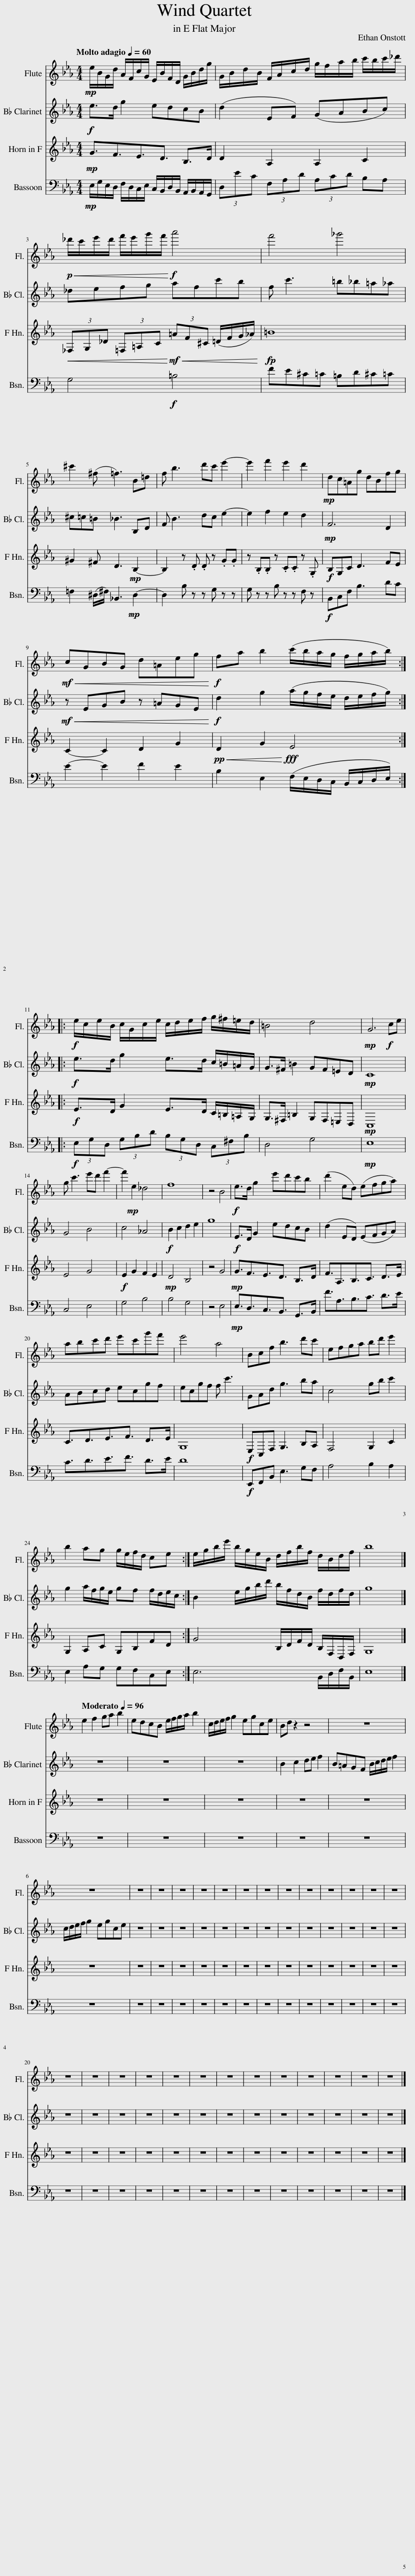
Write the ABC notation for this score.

X:1
%%score 1 2 3 4
L:1/8
Q:1/4=60
M:4/4
I:linebreak $
K:Eb
V:1 treble
V:2 treble transpose=-2
V:3 treble transpose=-7
V:4 bass
V:1
!mp! e/B/G/d/ A/F/c/G/ E/B/F/D/ G/B/d/g/ | G/B/d/B/ F/A/c/d/ g/f/a/b/ c'/b/c'/_d'/ |$!p!!<(! _d'/c'/e'/d'/ f'/e'/g'/f'/!<)!!f! a'4 | f'4 _g'4 |$ ^c'2 (^f =f3) B=d | %5
 f b3 d'c' e'2- | e'2 f'2 e'2 d'2 |!mp! dc=Ag dBfg |$!mf!!<(! cGBG d=Aeg!<)! |!f! fa b2 (c'/b/a/g/ f/g/a/b/) ::$ %10
!f! e/c/e/B/ c/G/c/e/ c/d/e/f/ g/^f/=e/d/ | =B4 d4 |!mp! G6!f! ce |$ g c'3 e'd' f'2- | f'2!mp! e2 _d4 | %15
 f8 | z4 B4 |!f! e>d g2 e'd'c'b |$ (d'2 ed) (efga) | abc'd' e'c'g'f' | %20
 e'4 a4 | Bcf b3 d'c' |$ efga bd' e'2 | b2 ag g/e/f/d/ ce :|$ e/g/b/e'/ b/g/e/B/ d/f/b/f/ d/B/d/f/ | %25
 b8 |]$[Q:1/4=96] e2 f2 ga b2 | edcB e/f/g/a/ b2 | c/d/e/f/ g2 egce | Bd z2 z4 | %30
 z8 |$ z8 | z8 | z8 | z8 | %35
 z8 | z8 | z8 | z8 | z8 | %40
 z8 | z8 | z8 | z8 | z8 |$ %45
 z8 | z8 | z8 | z8 | z8 | %50
 z8 | z8 | z8 | z8 | z8 | %55
 z8 | z8 | z8 |] %58
V:2
!f! f>=e =a2 fedc | (=e2 FG) (=ABcd) |$ efg=a bgd'c' | g d'3 ^c'=c'=b_b |$ ^d=d^c =c3 C=E | %5
 G c3 =ed f2- | f2 g2 f2 =e2 |!mp! G6 =E2 |$!mf!!<(! z F=Ac z =BAF!<)! |!f! =e2 =a2 (b/a/g/f/ e/f/g/a/) ::$ %10
!f! f>=e =a2 f>e d/^c/=B/=A/ | =A>^G ^c2 AG^F=E |!mp! D8 |$ =A4 c4 | d4 _B4 | %15
!f! c2 d2 =e2 f2 | =a8 |!f! F>=E =A2 f=edc |$ (=e2 F=E) (FG=AB) | Bcd=e fd=ag | %20
 fd=ag g d'3 | =AB=e =a3 c'b |$ d4 =ac' d'2 | =a2 b/g/a/f/ ag g/=e/f/d/ :|$ c2 f/=a/c'/=e'/ c'/g/=e/c/ g/e/g/e/ | %25
 =a8 |]$ z8 | z8 | z8 | c2 d2 =ef g2 | %30
 c=B=AG c/d/=e/f/ g2 |$ d/=e/f/g/ =a2 fadf | z8 | z8 | z8 | %35
 z8 | z8 | z8 | z8 | z8 | %40
 z8 | z8 | z8 | z8 | z8 |$ %45
 z8 | z8 | z8 | z8 | z8 | %50
 z8 | z8 | z8 | z8 | z8 | %55
 z8 | z8 | z8 |] %58
V:3
!mp! d3/2c3/2B3/2=A3/2 F>A | =A2 E2 E2 G2 |$!<(! (3_CDA (3=C=EG!<)!!mf!!<(! (3=ec^G (=A/c/d/_e/)!<)! | ^f8 |$ ^d2 ^c =A3!mp! F2- | %5
 F2 z .=A .A z .d.d | z .F.F z .G.G z .D |!f! FDG =A3 cB |$ G2- G2 =A2 d2 |!pp!!<(! =A2 d2!<)!!fff! B4 ::$ %10
!f! B>=A d2 B>A G/^F/=E/D/ | D>^C ^F2 DC=B,=A, |!mp! G,8 |$ B4 d4 |!f! B2 d2 c2 B2 | %15
!mp! =A4 F4 | z4 d4 |!mp! d3/2c3/2B3/2=A3/2 F>A |$ c3/2E3/2F3/2G3/2 =A>B | G3/2=A3/2B3/2c3/2 A>B | %20
 D8 |!f! B,G,C D3 FE |$ C4 D2 G2 | D2 EG DFc=A :|$ d4 F/=A/c/A/ F/C/=A,/C/ | %25
 D8 |]$ z8 | z8 | z8 | z8 | %30
 z8 |$ z8 | z8 | z8 | z8 | %35
 z8 | z8 | z8 | z8 | z8 | %40
 z8 | z8 | z8 | z8 | z8 |$ %45
 z8 | z8 | z8 | z8 | z8 | %50
 z8 | z8 | z8 | z8 | z8 | %55
 z8 | z8 | z8 |] %58
V:4
!mp! E,/G,/E,/D,/ F,/D,/C,/E,/ C,/B,,/D,/B,,/ A,,/B,,/A,,/G,,/ | (3D,EC (3F,A,D (3A,CD B,A, |$ G,4!f! =B,4 | FE^C=C =B,D^C=C |$ =F,2 (^D,/^F,/) _B,,3!mp! D,2- | %5
 D,2 B, z z G, z z | G, z z B, z z F, z |!f! B,,C,F, B,3 DC |$ E2- E2 F2 E2 | B,2 E,2 (F,/E,/D,/C,/ B,,/C,/D,/E,/) ::$ %10
!f! (3E,G,D, (3G,B,D (3B,G,D, (3C,^F,B, | D,4 G,4 |!mp! E,8 |$ C,4 E,4 | G,4 B,4 | %15
 B,4 G,4 | z4 E,4 |!mp! E,3/2D,3/2C,3/2B,,3/2 G,,>B,, |$ F3/2A,3/2B,3/2C3/2 D>E | C3/2D3/2E3/2F3/2 D>E | %20
 D8 |!f! E,,F,,B,, E,3 G,F, |$ A,4 B,2 A,2 | E,2 A,G, G,F,C,E, :|$ E,6 B,,/D,/F,/B,,/ | %25
 E,8 |]$ z8 | z8 | z8 | z8 | %30
 z8 |$ z8 | z8 | z8 | z8 | %35
 z8 | z8 | z8 | z8 | z8 | %40
 z8 | z8 | z8 | z8 | z8 |$ %45
 z8 | z8 | z8 | z8 | z8 | %50
 z8 | z8 | z8 | z8 | z8 | %55
 z8 | z8 | z8 |] %58
